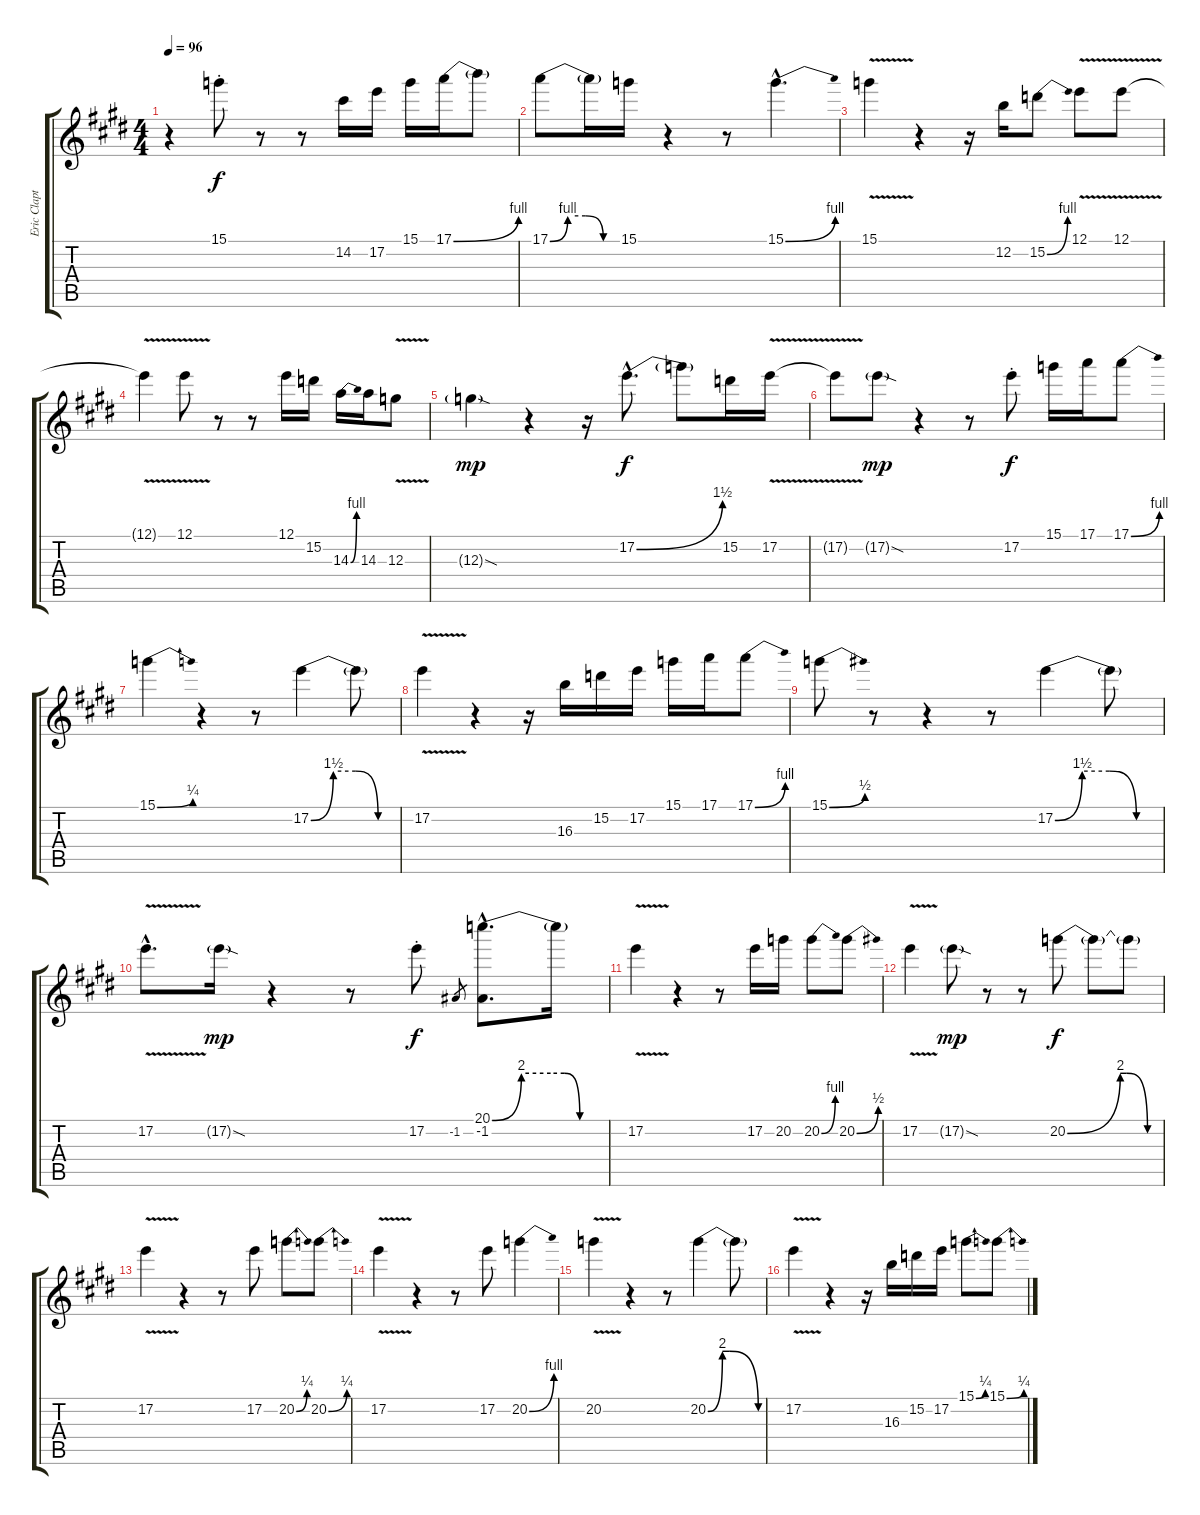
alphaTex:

\track ("Eric Clapton" "Eric Clapt") {instrument distortionguitar}
\staff {score tabs}
\tuning (E4 B3 G3 D3 A2 E2) {hide}
\ts (4 4)
\tempo 96
\clef g2
\ks e
r.4{dy f} 15.1{st}.8 r.8 r.8 14.2.16 17.2.16 15.1.16 17.1{be (bend 0 0 60 4)}.16 17.1{t}.8 |
17.1{be (custom 0 0 15 4 30 4 45 0 60 0)}.8 17.1{t}.16 15.1.16 r.4 r.8 15.1{be (bend 0 0 60 4) hac}.4{d} |
15.1{v}.4 r.4 r.16 12.2.16 15.2{be (bend 0 0 60 4)}.8 12.1{v}.8 12.1{v}.8 |
12.1{t}.4 12.1{v}.8 r.8 r.8 12.1.16 15.2.16 14.3{be (bend 0 0 60 4)}.16 14.3.16 12.3{v}.8 |
12.3{sod g}.4{dy mp} r.4 r.16 17.2{be (bend 0 0 60 6) hac}.8{d dy f} 17.2{t}.8 15.2.16 17.2{v}.16 |
17.2{t}.8 17.2{sod g}.8{dy mp} r.4 r.8 17.2{st}.8{dy f} 15.1.16 17.1.16 17.1{be (bend 0 0 60 4)}.8 |
15.1{be (bend 0 0 60 1)}.4 r.4 r.8 17.2{be (custom 0 0 15 6 30 6 45 0 60 0)}.4 17.2{t}.8 |
17.2{v}.4 r.4 r.16 16.3.16 15.2.16 17.2.16 15.1.16 17.1.16 17.1{be (bend 0 0 60 4)}.8 |
15.1{be (bend 0 0 60 2)}.8 r.8 r.4 r.8 17.2{be (custom 0 0 15 6 30 6 45 0 60 0)}.4 17.2{t}.8 |
17.2{v hac}.8{d} 17.2{sod g}.16{dy mp} r.4 r.8 17.2{st}.8{dy f} -1.2.8{gr} (20.1{be (custom 0 0 15 8 30 8 37 8 45 0 52 0 60 0) hac} -1.2{hac}).8{d} 20.1{t}.16 |
17.2{v}.4 r.4 r.8 17.2.16 20.2.16 20.2{be (bend 0 0 60 4)}.8 20.2{be (bend 0 0 60 2)}.8 |
17.2{v}.4 17.2{sod g}.8{dy mp} r.8 r.8 20.2{be (custom 0 0 33 8 37 8 50 0 60 0)}.8{dy f} 20.2{t}.8 20.2{t}.8 |
17.2{v}.4 r.4 r.8 17.2.8 20.2{be (bend 0 0 60 1)}.8 20.2{be (bend 0 0 60 1)}.8 |
17.2{v}.4 r.4 r.8 17.2.8 20.2{be (bend 0 0 60 4)}.4 |
20.2{v}.4 r.4 r.8 20.2{be (custom 0 0 15 8 22 8 52 0 60 0)}.4 20.2{t}.8 |
17.2{v}.4 r.4 r.16 16.3.16 15.2.16 17.2.16 15.1{be (bend 0 0 60 1)}.8 15.1{be (bend 0 0 60 1)}.8
